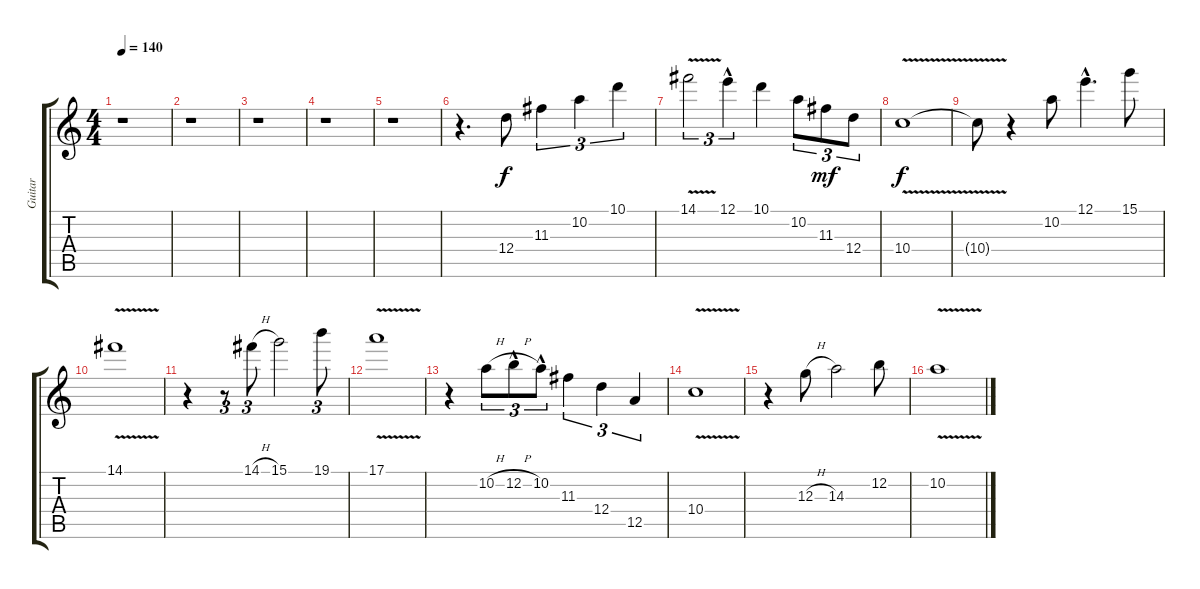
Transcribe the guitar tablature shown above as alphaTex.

\track ("Guitar" "Guitar") {instrument distortionguitar}
\staff {score tabs}
\tuning (E4 B3 G3 D3 A2 E2) {hide}
\ts (4 4)
\tempo 140
\clef g2
\ks c
r.1{dy f} |
r.1 |
r.1 |
r.1 |
r.1 |
r.4{d} 12.4.8 11.3.4{tu (3 2)} 10.2.4{tu (3 2)} 10.1.4{tu (3 2)} |
14.1{v}.2{tu (3 2)} 12.1{hac}.4{tu (3 2)} 10.1.4 10.2.8{tu (3 2)} 11.3.8{tu (3 2) dy mf} 12.4.8{tu (3 2)} |
10.4{v}.1{dy f} |
10.4{t}.8 r.4 10.2.8 12.1{hac}.4{d} 15.1.8 |
14.1{v}.1 |
r.4 r.8{tu (3 2)} 14.1{h}.8{tu (3 2)} 15.1.2 19.1.8{tu (3 2)} |
17.1{v}.1 |
r.4 10.2{h}.8{tu (3 2)} 12.2{h hac}.8{tu (3 2)} 10.2{hac}.8{tu (3 2)} 11.3.4{tu (3 2)} 12.4.4{tu (3 2)} 12.5.4{tu (3 2)} |
10.4{v}.1 |
r.4 12.3{h}.8 14.3.2 12.2.8 |
10.2{v}.1
